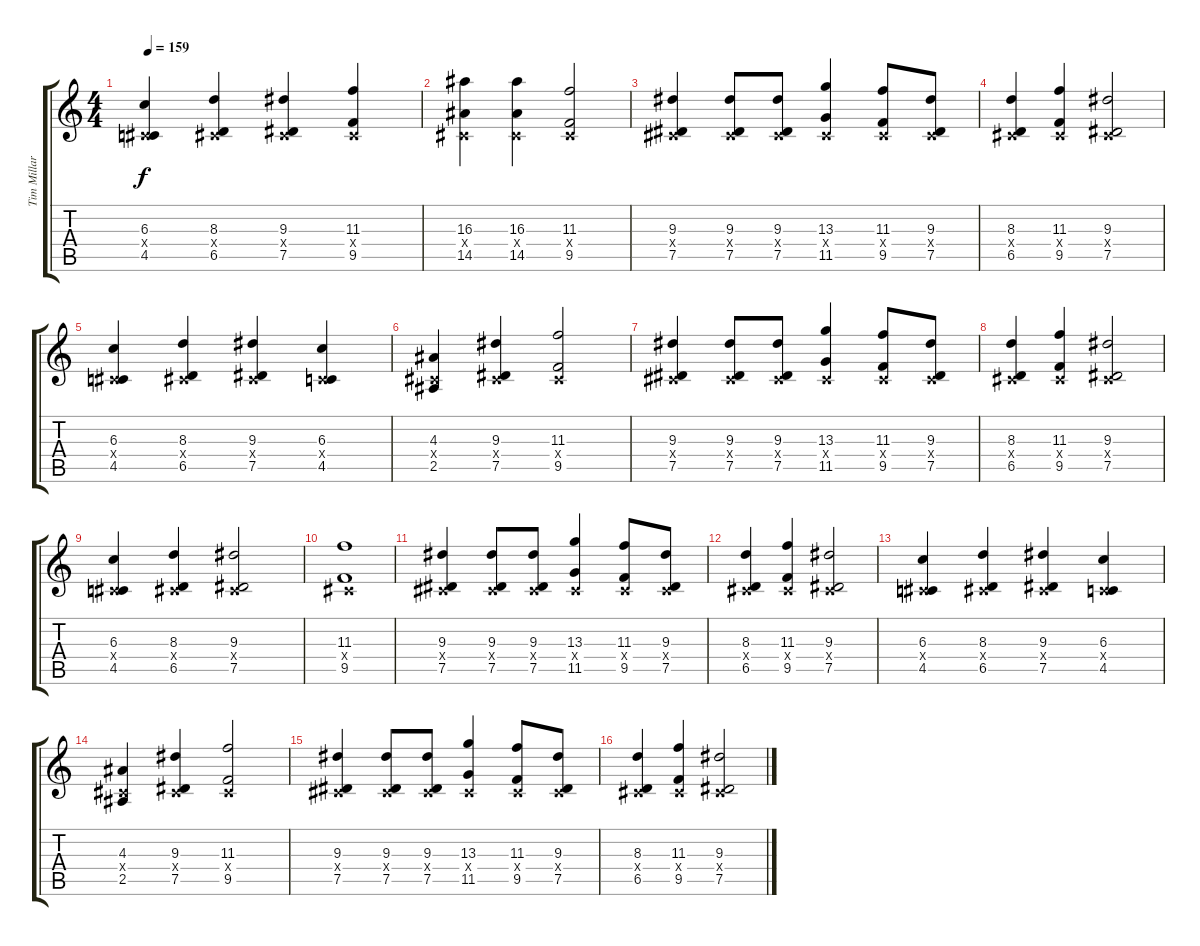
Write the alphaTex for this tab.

\track ("Tim Millar" "Tim Millar") {instrument distortionguitar}
\staff {score tabs}
\tuning (Eb4 Bb3 Gb3 Db3 Ab2 Eb2) {hide}
\ts (4 4)
\tempo 159
\clef g2
\ks c
(6.3 0.4{x} 4.5).4{dy f} (8.3 0.4{x} 6.5).4 (9.3 0.4{x} 7.5).4 (11.3 0.4{x} 9.5).4 |
(16.3 0.4{x} 14.5).4 (16.3 0.4{x} 14.5).4 (11.3 0.4{x} 9.5).2 |
(9.3 0.4{x} 7.5).4 (9.3 0.4{x} 7.5).8 (9.3 0.4{x} 7.5).8 (13.3 0.4{x} 11.5).4 (11.3 0.4{x} 9.5).8 (9.3 0.4{x} 7.5).8 |
(8.3 0.4{x} 6.5).4 (11.3 0.4{x} 9.5).4 (9.3 0.4{x} 7.5).2 |
(6.3 0.4{x} 4.5).4 (8.3 0.4{x} 6.5).4 (9.3 0.4{x} 7.5).4 (6.3 0.4{x} 4.5).4 |
(4.3 0.4{x} 2.5).4 (9.3 0.4{x} 7.5).4 (11.3 0.4{x} 9.5).2 |
(9.3 0.4{x} 7.5).4 (9.3 0.4{x} 7.5).8 (9.3 0.4{x} 7.5).8 (13.3 0.4{x} 11.5).4 (11.3 0.4{x} 9.5).8 (9.3 0.4{x} 7.5).8 |
(8.3 0.4{x} 6.5).4 (11.3 0.4{x} 9.5).4 (9.3 0.4{x} 7.5).2 |
(6.3 0.4{x} 4.5).4 (8.3 0.4{x} 6.5).4 (9.3 0.4{x} 7.5).2 |
(11.3 0.4{x} 9.5).1 |
(9.3 0.4{x} 7.5).4 (9.3 0.4{x} 7.5).8 (9.3 0.4{x} 7.5).8 (13.3 0.4{x} 11.5).4 (11.3 0.4{x} 9.5).8 (9.3 0.4{x} 7.5).8 |
(8.3 0.4{x} 6.5).4 (11.3 0.4{x} 9.5).4 (9.3 0.4{x} 7.5).2 |
(6.3 0.4{x} 4.5).4 (8.3 0.4{x} 6.5).4 (9.3 0.4{x} 7.5).4 (6.3 0.4{x} 4.5).4 |
(4.3 0.4{x} 2.5).4 (9.3 0.4{x} 7.5).4 (11.3 0.4{x} 9.5).2 |
(9.3 0.4{x} 7.5).4 (9.3 0.4{x} 7.5).8 (9.3 0.4{x} 7.5).8 (13.3 0.4{x} 11.5).4 (11.3 0.4{x} 9.5).8 (9.3 0.4{x} 7.5).8 |
(8.3 0.4{x} 6.5).4 (11.3 0.4{x} 9.5).4 (9.3 0.4{x} 7.5).2
